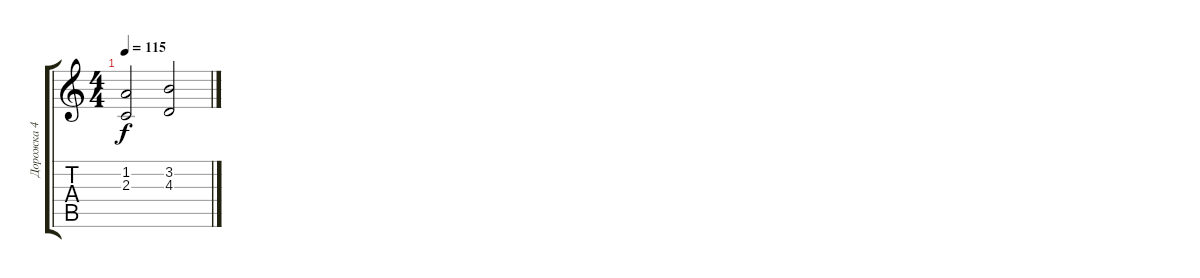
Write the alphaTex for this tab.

\track ("Дорожка 4" "Дорожка 4") {instrument pad2warm}
\staff {score tabs}
\tuning (E4 B3 G4 D4 A3 E3) {hide}
\ts (4 4)
\tempo 115
\clef g2
\ks c
(1.2 2.3).2{dy f} (3.2 4.3).2
